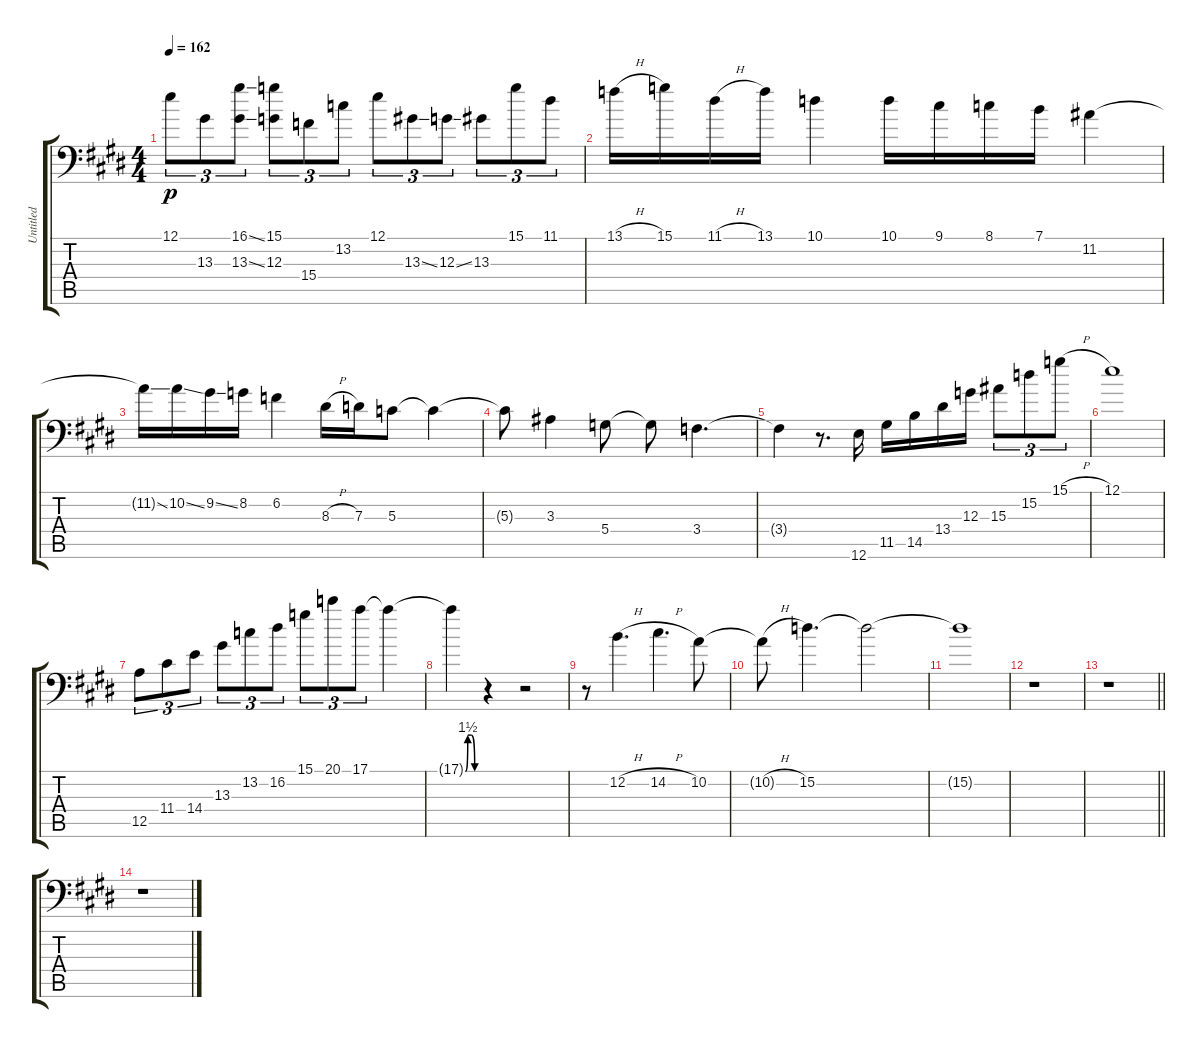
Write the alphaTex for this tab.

\track ("Untitled" "Untitled") {instrument overdrivenguitar}
\staff {score tabs}
\tuning (E3 B2 G2 D2 A1 E1) {hide}
\ts (4 4)
\tempo 162
\clef f4
\ks c#minor
12.1.8{tu (3 2) dy p} 13.3.8{tu (3 2)} (16.1{ss} 13.3{ss}).8{tu (3 2)} (15.1 12.3).8{tu (3 2)} 15.4.8{tu (3 2)} 13.2.8{tu (3 2)} 12.1.8{tu (3 2)} 13.3{ss}.8{tu (3 2)} 12.3{ss}.8{tu (3 2)} 13.3.8{tu (3 2)} 15.1.8{tu (3 2)} 11.1.8{tu (3 2)} |
\ks e
13.1{h}.16 15.1.16 11.1{h}.16 13.1.16 10.1.4 10.1.16 9.1.16 8.1.16 7.1.16 11.2.4 |
\ks c#minor
11.2{ss t}.16 10.2{ss}.16 9.2{ss}.16 8.2.16 6.2.4 8.3{h}.16 7.3.16 5.3.8 5.3{t}.4 |
5.3{t}.8 3.3.4 5.4.8 5.4{t}.8 3.4.4{d} |
\ks e
3.4{t}.4 r.8{d} 12.6.16 11.5.16 14.5.16 13.4.16 12.3.16 15.3.8{tu (3 2)} 15.2.8{tu (3 2)} 15.1{h}.8{tu (3 2)} |
\ks c#minor
12.1.1 |
12.5.8{tu (3 2)} 11.4.8{tu (3 2)} 14.4.8{tu (3 2)} 13.3.8{tu (3 2)} 13.2.8{tu (3 2)} 16.2.8{tu (3 2)} 15.1.8{tu (3 2)} 20.1.8{tu (3 2)} 17.1.8{tu (3 2)} 17.1{t}.4 |
\ks e
17.1{be (custom 0 0 10 6 25 6 40 0 60 0) t}.4 r.4 r.2 |
\ks c#minor
r.8 12.2{h}.4{d} 14.2{h}.4{d} 10.2.8 |
10.2{h t}.8 15.2.4{d} 15.2{t}.2 |
\ks e
15.2{t}.1 |
\ks c#minor
r.1 |
\barLineRight lightlight
r.1 |
r.1
